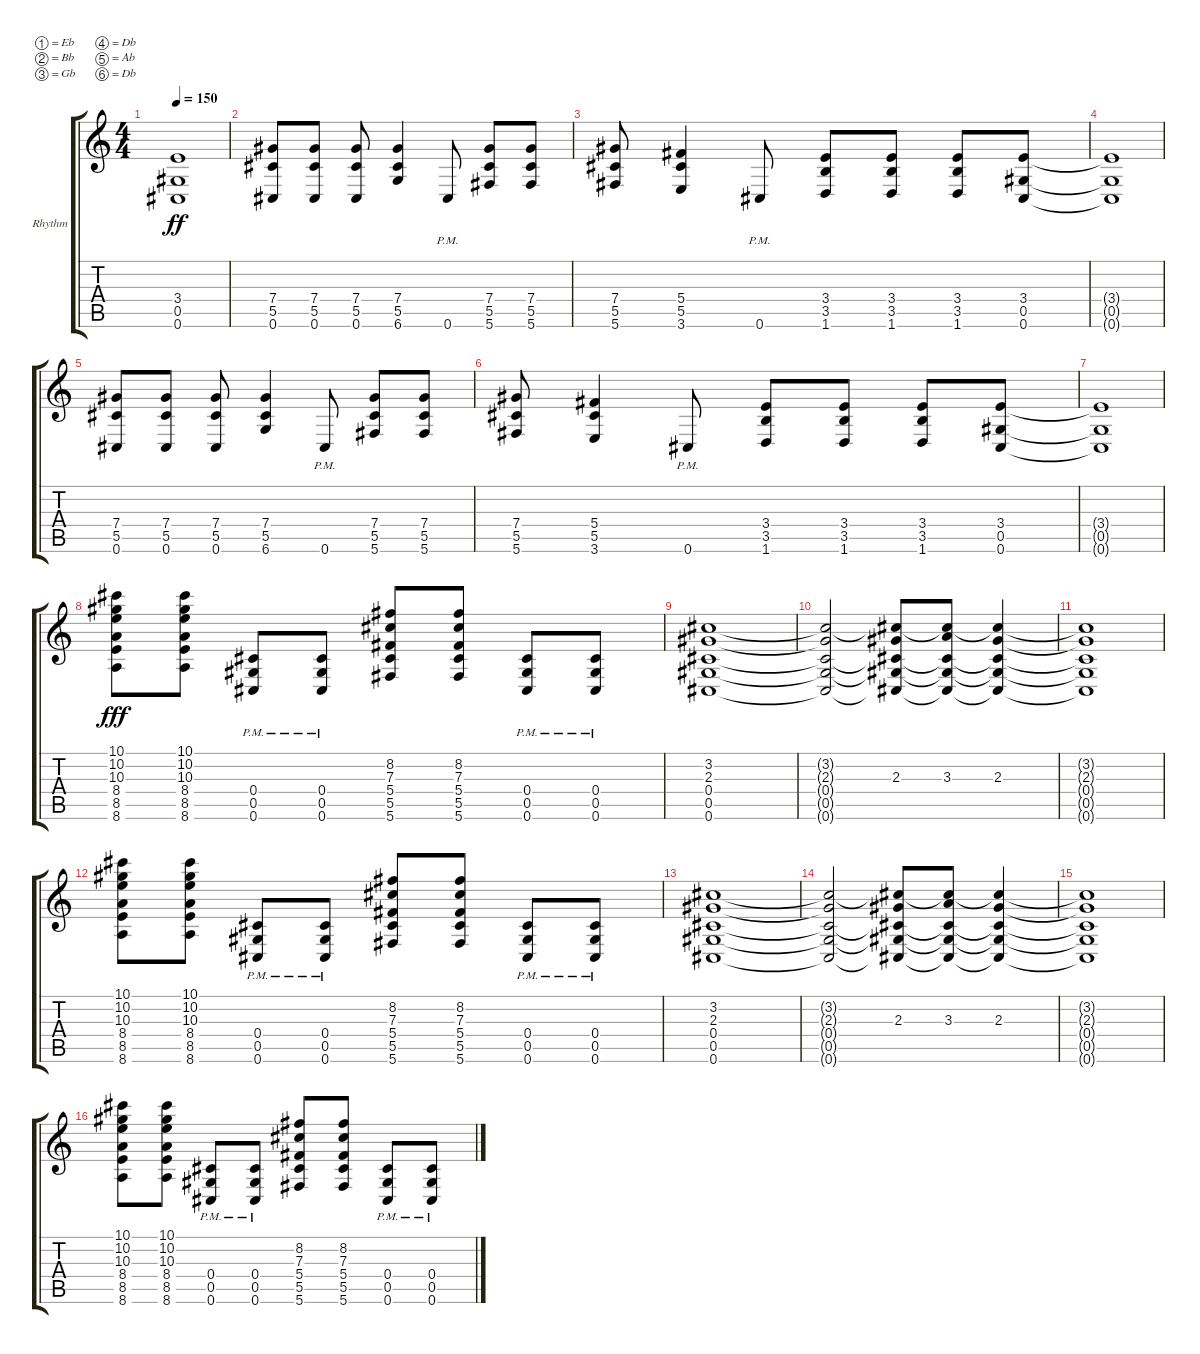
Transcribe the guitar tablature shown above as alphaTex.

\bracketExtendMode groupsimilarinstruments
\firstSystemTrackNameOrientation horizontal
\otherSystemsTrackNameOrientation horizontal
\track ("Kaleb" "Rhythm") {instrument distortionguitar}
\staff {score tabs}
\tuning (Eb4 Bb3 Gb3 Db3 Ab2 Db2)
\ts (4 4)
\tempo 150
\clef g2
\ks c
(0.6{t} 0.5{t} 3.4{t}).1{dy ff} |
(5.5 7.4 0.6).8 (0.6 7.4 5.5).8 (0.6 7.4 5.5).8 (7.4 5.5 6.6).4 0.6{pm}.8 (7.4 5.5 5.6).8 (7.4 5.5 5.6).8 |
(7.4 5.5 5.6).8 (5.4 5.5 3.6).4 0.6{pm}.8 (3.4 3.5 1.6).8 (3.4 3.5 1.6).8 (3.4 3.5 1.6).8 (0.6 0.5 3.4).8 |
(0.6{t} 0.5{t} 3.4{t}).1 |
(5.5 7.4 0.6).8 (0.6 7.4 5.5).8 (0.6 7.4 5.5).8 (7.4 5.5 6.6).4 0.6{pm}.8 (7.4 5.5 5.6).8 (7.4 5.5 5.6).8 |
(7.4 5.5 5.6).8 (5.4 5.5 3.6).4 0.6{pm}.8 (3.4 3.5 1.6).8 (3.4 3.5 1.6).8 (3.4 3.5 1.6).8 (0.6 0.5 3.4).8 |
(0.6{t} 0.5{t} 3.4{t}).1 |
(8.6 8.5 8.4 10.3 10.2 10.1).8{dy fff} (10.1 10.2 10.3 8.4 8.5 8.6).8 (0.6{pm} 0.5{pm} 0.4{pm}).8 (0.6{pm} 0.5{pm} 0.4{pm}).8 (7.3 5.4 5.5 5.6 8.2).8 (5.6 5.5 5.4 7.3 8.2).8 (0.4{pm} 0.5{pm} 0.6{pm}).8 (0.4{pm} 0.5{pm} 0.6{pm}).8 |
(3.2 2.3 0.4 0.5 0.6).1 |
(0.6{t} 0.5{t} 0.4{t} 2.3{t} 3.2{t}).2 (3.2{t} 0.4{t} 0.5{t} 0.6{t} 2.3).8 (3.3 3.2{t} 0.4{t} 0.5{t} 0.6{t}).8 (2.3 3.2{t} 0.4{t} 0.6{t} 0.5{t}).4 |
(3.2{t} 2.3{t} 0.4{t} 0.5{t} 0.6{t}).1 |
(8.6 8.5 8.4 10.3 10.2 10.1).8 (10.1 10.2 10.3 8.4 8.5 8.6).8 (0.6{pm} 0.5{pm} 0.4{pm}).8 (0.6{pm} 0.5{pm} 0.4{pm}).8 (7.3 5.4 5.5 5.6 8.2).8 (5.6 5.5 5.4 7.3 8.2).8 (0.4{pm} 0.5{pm} 0.6{pm}).8 (0.4{pm} 0.5{pm} 0.6{pm}).8 |
(3.2 2.3 0.4 0.5 0.6).1 |
(0.6{t} 0.5{t} 0.4{t} 2.3{t} 3.2{t}).2 (3.2{t} 0.4{t} 0.5{t} 0.6{t} 2.3).8 (3.3 3.2{t} 0.4{t} 0.5{t} 0.6{t}).8 (2.3 3.2{t} 0.4{t} 0.6{t} 0.5{t}).4 |
(3.2{t} 2.3{t} 0.4{t} 0.5{t} 0.6{t}).1 |
(8.6 8.5 8.4 10.3 10.2 10.1).8 (10.1 10.2 10.3 8.4 8.5 8.6).8 (0.6{pm} 0.5{pm} 0.4{pm}).8 (0.6{pm} 0.5{pm} 0.4{pm}).8 (7.3 5.4 5.5 5.6 8.2).8 (5.6 5.5 5.4 7.3 8.2).8 (0.4{pm} 0.5{pm} 0.6{pm}).8 (0.4{pm} 0.5{pm} 0.6{pm}).8
